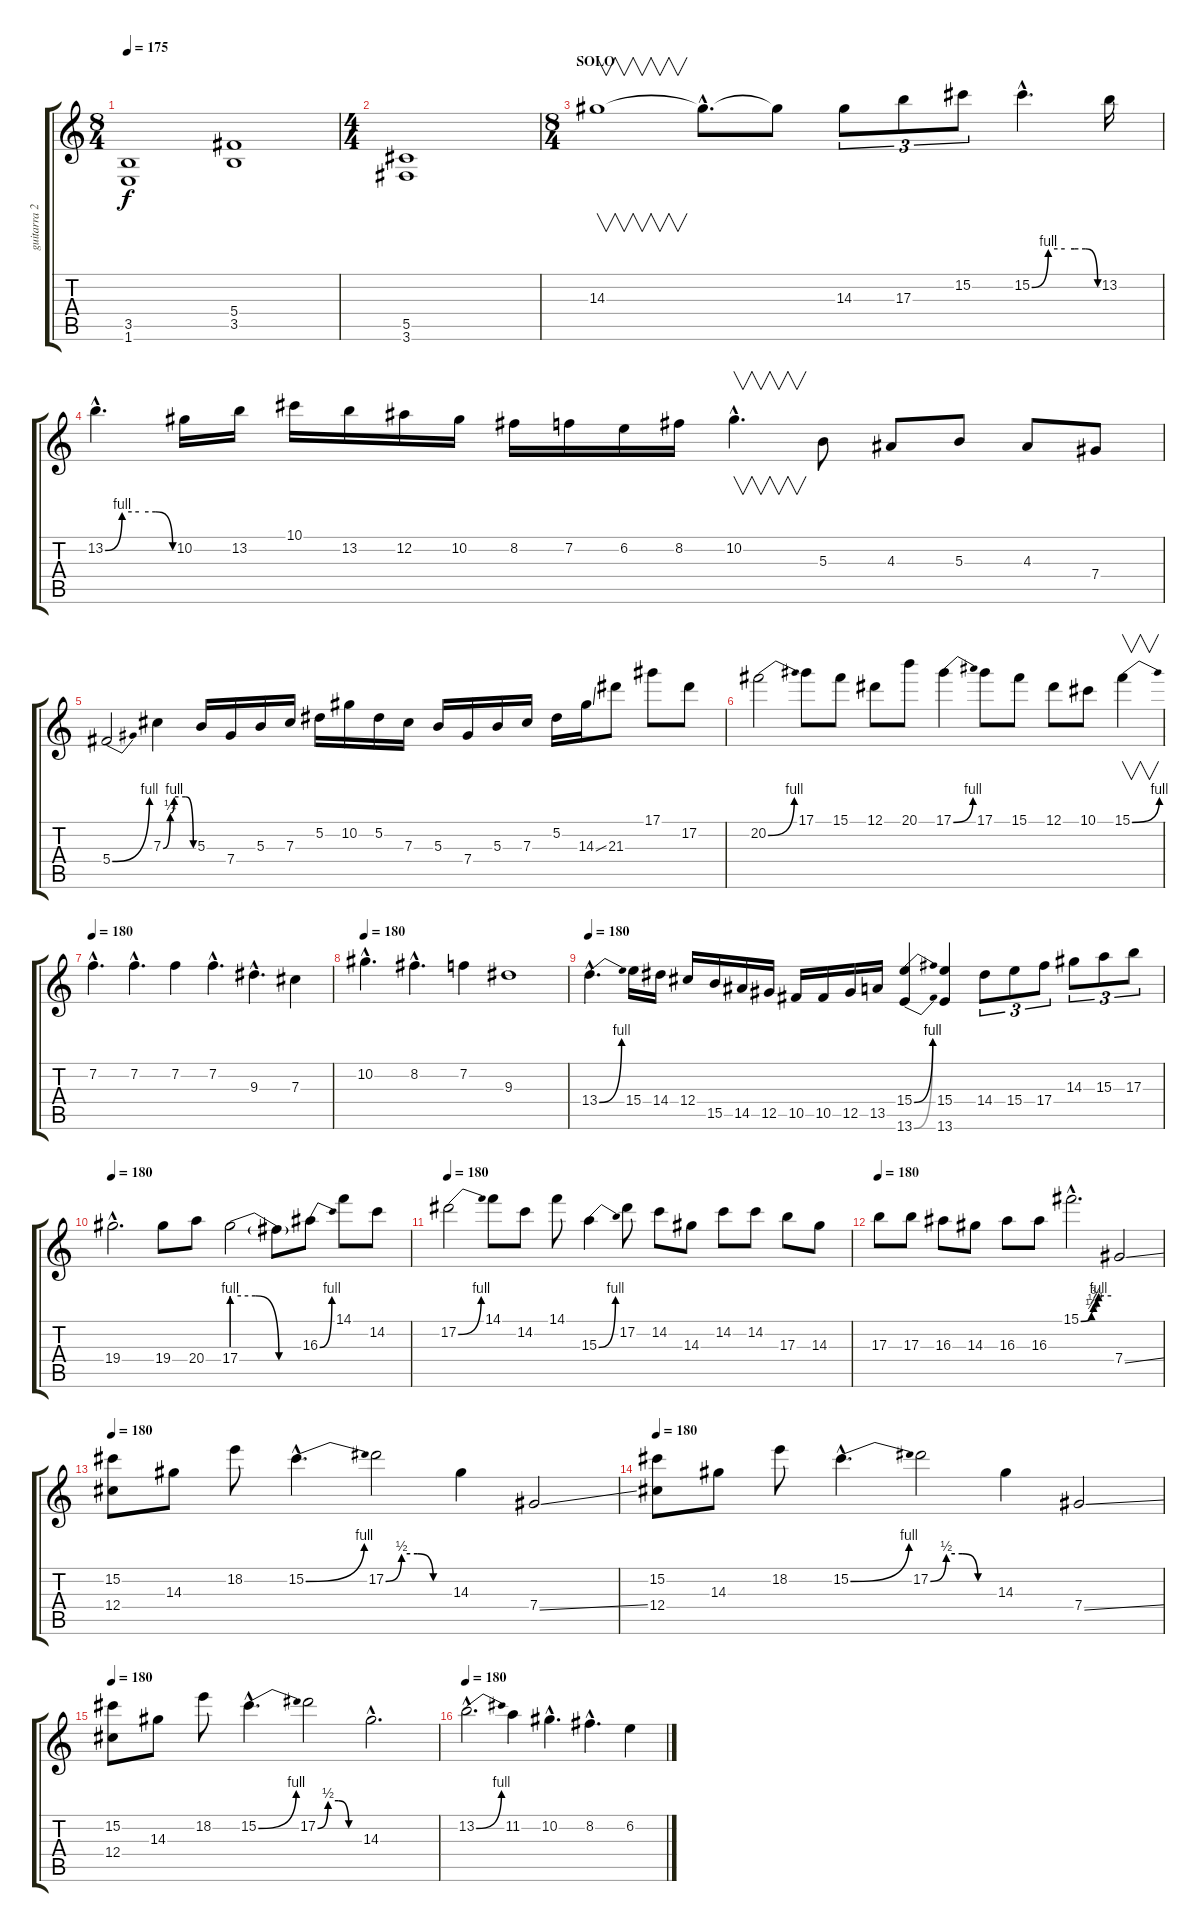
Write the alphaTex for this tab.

\track ("guitarra 2" "guitarra 2") {instrument distortionguitar}
\staff {score tabs}
\tuning (Eb4 Bb3 Gb3 Db3 Ab2 Eb2) {hide}
\ts (8 4)
\tempo 175
\clef g2
\ks c
(3.5 1.6).1{dy f} (5.4 3.5).1 |
\ts (4 4)
(5.5 3.6).1 |
\ts (8 4)
\section ("" "SOLO")
14.3.1{v} 14.3{hac t}.8{d} 14.3{t}.8 14.3.8{tu (3 2)} 17.3.8{tu (3 2)} 15.2.8{tu (3 2)} 15.2{be (custom 0 0 15 4 30 4 39 4 49 4 60 0) hac}.4{d} 13.2.16 |
13.2{be (custom 0 0 15 4 30 4 45 4 60 0) hac}.4{d} 10.2.16 13.2.16 10.1.16 13.2.16 12.2.16 10.2.16 8.2.16 7.2.16 6.2.16 8.2.16 10.2{hac}.4{v d} 5.3.8 4.3.8 5.3.8 4.3.8 7.4.8 |
5.4{be (bend 0 0 60 4)}.2 7.3{be (custom 0 0 14 1 22 4 45 4 60 0)}.4 5.3.16 7.4.16 5.3.16 7.3.16 5.2.16 10.2.16 5.2.16 7.3.16 5.3.16 7.4.16 5.3.16 7.3.16 5.2.16 14.3{ss}.16 21.3.8 17.1.8 17.2.8 |
20.2{be (bend 0 0 60 4)}.2 17.1.8 15.1.8 12.1.8 20.1.8 17.1{be (bend 0 0 60 4)}.4 17.1.8 15.1.8 12.1.8 10.1.8 15.1{be (bend 0 0 60 4)}.4{v} |
\tempo 120
\tempo 180
7.2{hac}.4{d} 7.2{hac}.4{d} 7.2.4 7.2{hac}.4{d} 9.3{hac}.4{d} 7.3.4 |
\tempo 180
10.2{hac}.4{d} 8.2{hac}.4{d} 7.2.4 9.3.1 |
\tempo 180
13.4{be (bend 0 0 60 4) hac}.4{d} 15.4.16 14.4.16 12.4.16 15.5.16 14.5.16 12.5.16 10.5.16 10.5.16 12.5.16 13.5.16 (15.4{be (bend 0 0 60 4)} 13.6{be (bend 0 0 60 4)}).4 (15.4 13.6).4 14.4.8{tu (3 2)} 15.4.8{tu (3 2)} 17.4.8{tu (3 2)} 14.3.8{tu (3 2)} 15.3.8{tu (3 2)} 17.3.8{tu (3 2)} |
\tempo 180
19.4{hac}.2{d} 19.4.8 20.4.8 17.4{be (custom 0 4 20 4 40 0 60 0)}.2 17.4{t}.8 16.3{be (bend 0 0 60 4)}.8 14.1.8 14.2.8 |
\tempo 180
17.2{be (bend 0 0 60 4)}.2 14.1.8 14.2.8 14.1.8 15.3{be (bend 0 0 60 4)}.4 17.2.8 14.2.8 14.3.8 14.2.8 14.2.8 17.3.8 14.3.8 |
\tempo 180
17.3.8 17.3.8 16.3.8 14.3.8 16.3.8 16.3.8 15.1{be (custom 0 0 21 1 25 2 31 3 35 4 60 4) hac}.2{d} 7.4{ss}.2 |
\tempo 180
(15.2 12.4).8 14.3.8 18.2.8 15.2{be (bend 0 0 60 4) hac}.4{d} 17.2{be (custom 0 0 15 2 30 2 45 0 60 0)}.2 14.3.4 7.4{ss}.2 |
\tempo 180
(15.2 12.4).8 14.3.8 18.2.8 15.2{be (bend 0 0 60 4) hac}.4{d} 17.2{be (custom 0 0 15 2 30 2 45 0 60 0)}.2 14.3.4 7.4{ss}.2 |
\tempo 180
(15.2 12.4).8 14.3.8 18.2.8 15.2{be (bend 0 0 60 4) hac}.4{d} 17.2{be (custom 0 0 15 2 30 2 45 0 60 0)}.2 14.3{hac}.2{d} |
\tempo 180
13.2{be (bend 0 0 60 4) hac}.2{d} 11.2.4 10.2{hac}.4{d} 8.2{hac}.4{d} 6.2.4
